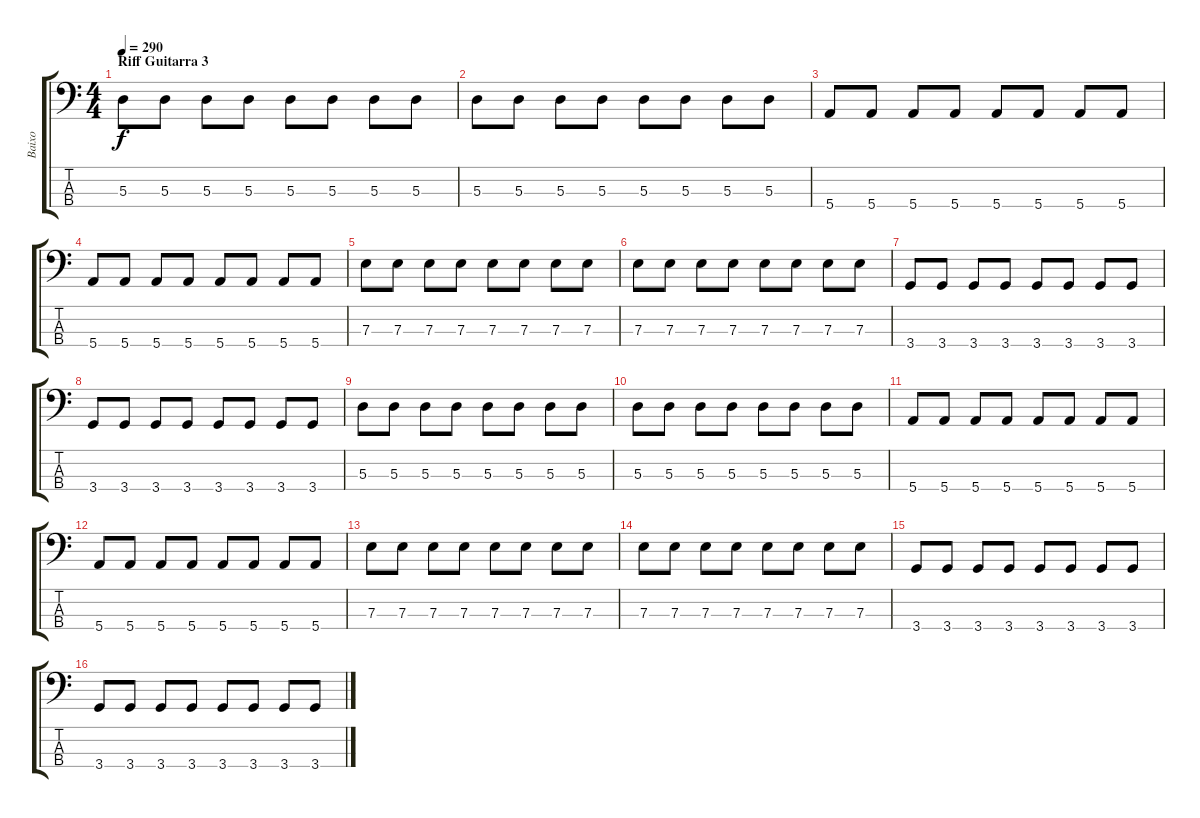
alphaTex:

\track ("Baixo" "Baixo") {instrument electricbasspick}
\staff {score tabs}
\tuning (G2 D2 A1 E1) {hide}
\ts (4 4)
\section ("" "Riff Guitarra 3")
\tempo 290
\clef f4
\ks c
5.3.8{dy f} 5.3.8 5.3.8 5.3.8 5.3.8 5.3.8 5.3.8 5.3.8 |
5.3.8 5.3.8 5.3.8 5.3.8 5.3.8 5.3.8 5.3.8 5.3.8 |
5.4.8 5.4.8 5.4.8 5.4.8 5.4.8 5.4.8 5.4.8 5.4.8 |
5.4.8 5.4.8 5.4.8 5.4.8 5.4.8 5.4.8 5.4.8 5.4.8 |
7.3.8 7.3.8 7.3.8 7.3.8 7.3.8 7.3.8 7.3.8 7.3.8 |
7.3.8 7.3.8 7.3.8 7.3.8 7.3.8 7.3.8 7.3.8 7.3.8 |
3.4.8 3.4.8 3.4.8 3.4.8 3.4.8 3.4.8 3.4.8 3.4.8 |
3.4.8 3.4.8 3.4.8 3.4.8 3.4.8 3.4.8 3.4.8 3.4.8 |
5.3.8 5.3.8 5.3.8 5.3.8 5.3.8 5.3.8 5.3.8 5.3.8 |
5.3.8 5.3.8 5.3.8 5.3.8 5.3.8 5.3.8 5.3.8 5.3.8 |
5.4.8 5.4.8 5.4.8 5.4.8 5.4.8 5.4.8 5.4.8 5.4.8 |
5.4.8 5.4.8 5.4.8 5.4.8 5.4.8 5.4.8 5.4.8 5.4.8 |
7.3.8 7.3.8 7.3.8 7.3.8 7.3.8 7.3.8 7.3.8 7.3.8 |
7.3.8 7.3.8 7.3.8 7.3.8 7.3.8 7.3.8 7.3.8 7.3.8 |
3.4.8 3.4.8 3.4.8 3.4.8 3.4.8 3.4.8 3.4.8 3.4.8 |
3.4.8 3.4.8 3.4.8 3.4.8 3.4.8 3.4.8 3.4.8 3.4.8
